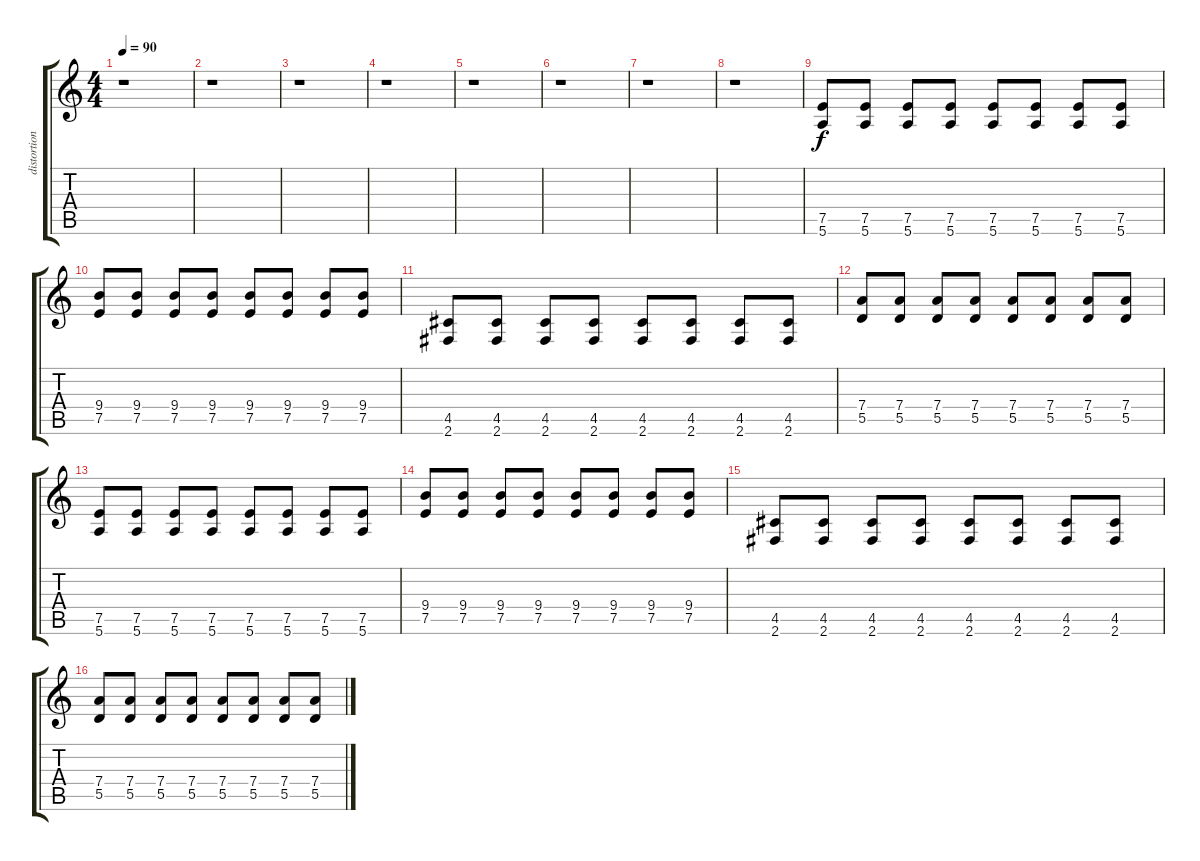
\track ("distortion" "distortion") {instrument overdrivenguitar}
\staff {score tabs}
\tuning (E4 B3 G3 D3 A2 E2) {hide}
\ts (4 4)
\tempo 90
\clef g2
\ks c
r.1{dy f instrument overdrivenguitar} |
r.1 |
r.1 |
r.1 |
r.1 |
r.1 |
r.1 |
r.1 |
(7.5 5.6).8 (7.5 5.6).8 (7.5 5.6).8 (7.5 5.6).8 (7.5 5.6).8 (7.5 5.6).8 (7.5 5.6).8 (7.5 5.6).8 |
(9.4 7.5).8 (9.4 7.5).8 (9.4 7.5).8 (9.4 7.5).8 (9.4 7.5).8 (9.4 7.5).8 (9.4 7.5).8 (9.4 7.5).8 |
(4.5 2.6).8 (4.5 2.6).8 (4.5 2.6).8 (4.5 2.6).8 (4.5 2.6).8 (4.5 2.6).8 (4.5 2.6).8 (4.5 2.6).8 |
(7.4 5.5).8 (7.4 5.5).8 (7.4 5.5).8 (7.4 5.5).8 (7.4 5.5).8 (7.4 5.5).8 (7.4 5.5).8 (7.4 5.5).8 |
(7.5 5.6).8 (7.5 5.6).8 (7.5 5.6).8 (7.5 5.6).8 (7.5 5.6).8 (7.5 5.6).8 (7.5 5.6).8 (7.5 5.6).8 |
(9.4 7.5).8 (9.4 7.5).8 (9.4 7.5).8 (9.4 7.5).8 (9.4 7.5).8 (9.4 7.5).8 (9.4 7.5).8 (9.4 7.5).8 |
(4.5 2.6).8 (4.5 2.6).8 (4.5 2.6).8 (4.5 2.6).8 (4.5 2.6).8 (4.5 2.6).8 (4.5 2.6).8 (4.5 2.6).8 |
(7.4 5.5).8 (7.4 5.5).8 (7.4 5.5).8 (7.4 5.5).8 (7.4 5.5).8 (7.4 5.5).8 (7.4 5.5).8 (7.4 5.5).8
